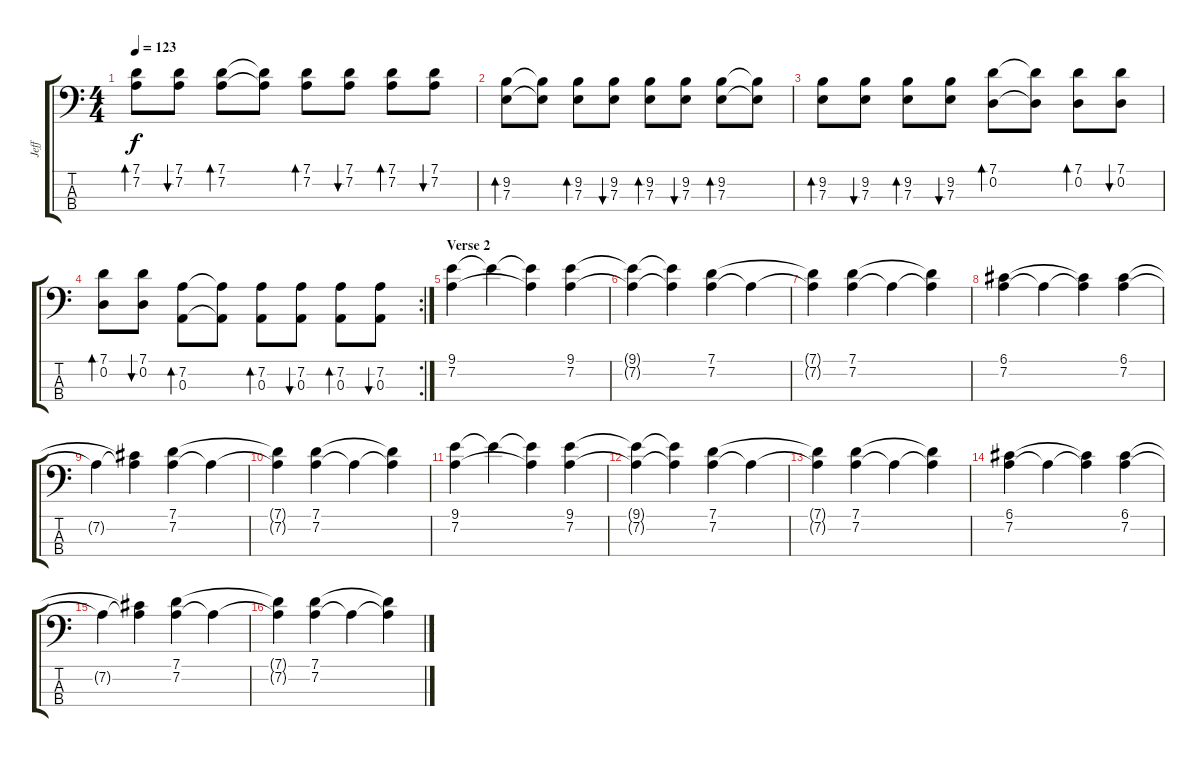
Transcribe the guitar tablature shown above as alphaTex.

\track ("Jeff" "Jeff") {instrument electricbasspick}
\staff {score tabs}
\tuning (G2 D2 A1 E1) {hide}
\ts (4 4)
\tempo 123
\clef f4
\ks c
(7.1 7.2).8{bd 60 dy f} (7.1 7.2).8{bu 60} (7.1 7.2).8{bd 60} (7.1{t} 7.2{t}).8 (7.1 7.2).8{bd 60} (7.1 7.2).8{bu 60} (7.1 7.2).8{bd 60} (7.1 7.2).8{bu 60} |
(9.2 7.3).8{bd 60} (9.2{t} 7.3{t}).8 (9.2 7.3).8{bd 60} (9.2 7.3).8{bu 60} (9.2 7.3).8{bd 60} (9.2 7.3).8{bu 60} (9.2 7.3).8{bd 60} (9.2{t} 7.3{t}).8 |
(9.2 7.3).8{bd 60} (9.2 7.3).8{bu 60} (9.2 7.3).8{bd 60} (9.2 7.3).8{bu 60} (7.1 0.2).8{bd 60} (7.1{t} 0.2{t}).8 (7.1 0.2).8{bd 60} (7.1 0.2).8{bu 60} |
\rc 2
(7.1 0.2).8{bd 60} (7.1 0.2).8{bu 60} (7.2 0.3).8{bd 60} (7.2{t} 0.3{t}).8 (7.2 0.3).8{bd 60} (7.2 0.3).8{bu 60} (7.2 0.3).8{bd 60} (7.2 0.3).8{bu 60} |
\section ("" "Verse 2")
(9.1 7.2).4 9.1{t}.4 (9.1{t} 7.2{t}).4 (9.1 7.2).4 |
(9.1{t} 7.2{t}).4 (9.1{t} 7.2{t}).4 (7.1 7.2).4 7.2{t}.4 |
(7.1{t} 7.2{t}).4 (7.1 7.2).4 7.2{t}.4 (7.1{t} 7.2{t}).4 |
(6.1 7.2).4 7.2{t}.4 (6.1{t} 7.2{t}).4 (6.1 7.2).4 |
7.2{t}.4 (6.1{t} 7.2{t}).4 (7.1 7.2).4 7.2{t}.4 |
(7.1{t} 7.2{t}).4 (7.1 7.2).4 7.2{t}.4 (7.1{t} 7.2{t}).4 |
(9.1 7.2).4 9.1{t}.4 (9.1{t} 7.2{t}).4 (9.1 7.2).4 |
(9.1{t} 7.2{t}).4 (9.1{t} 7.2{t}).4 (7.1 7.2).4 7.2{t}.4 |
(7.1{t} 7.2{t}).4 (7.1 7.2).4 7.2{t}.4 (7.1{t} 7.2{t}).4 |
(6.1 7.2).4 7.2{t}.4 (6.1{t} 7.2{t}).4 (6.1 7.2).4 |
7.2{t}.4 (6.1{t} 7.2{t}).4 (7.1 7.2).4 7.2{t}.4 |
(7.1{t} 7.2{t}).4 (7.1 7.2).4 7.2{t}.4 (7.1{t} 7.2{t}).4
